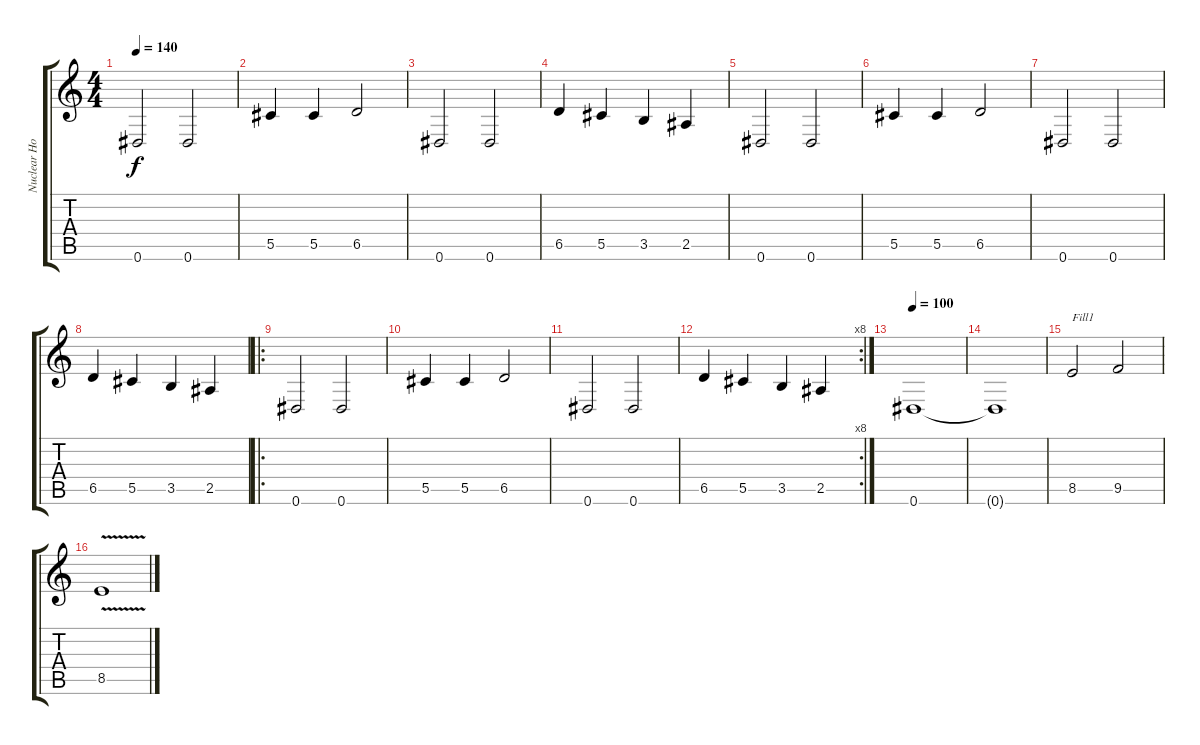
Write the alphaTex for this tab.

\track ("Nuclear Holocausto" "Nuclear Ho") {instrument distortionguitar}
\staff {score tabs}
\tuning (Eb4 Bb3 Gb3 Db3 Ab2 Eb2) {hide}
\ts (4 4)
\tempo 140
\clef g2
\ks c
0.6.2{dy f instrument overdrivenguitar} 0.6.2 |
5.5.4 5.5.4 6.5.2 |
0.6.2 0.6.2 |
6.5.4 5.5.4 3.5.4 2.5.4 |
0.6.2{instrument distortionguitar} 0.6.2 |
5.5.4 5.5.4 6.5.2 |
0.6.2 0.6.2 |
6.5.4 5.5.4 3.5.4 2.5.4 |
\ro
0.6.2 0.6.2 |
5.5.4 5.5.4 6.5.2 |
0.6.2 0.6.2 |
\rc 8
6.5.4 5.5.4 3.5.4 2.5.4 |
\tempo 100
0.6.1 |
0.6{t}.1 |
8.5.2{txt "Fill1"} 9.5.2 |
8.5{v}.1
